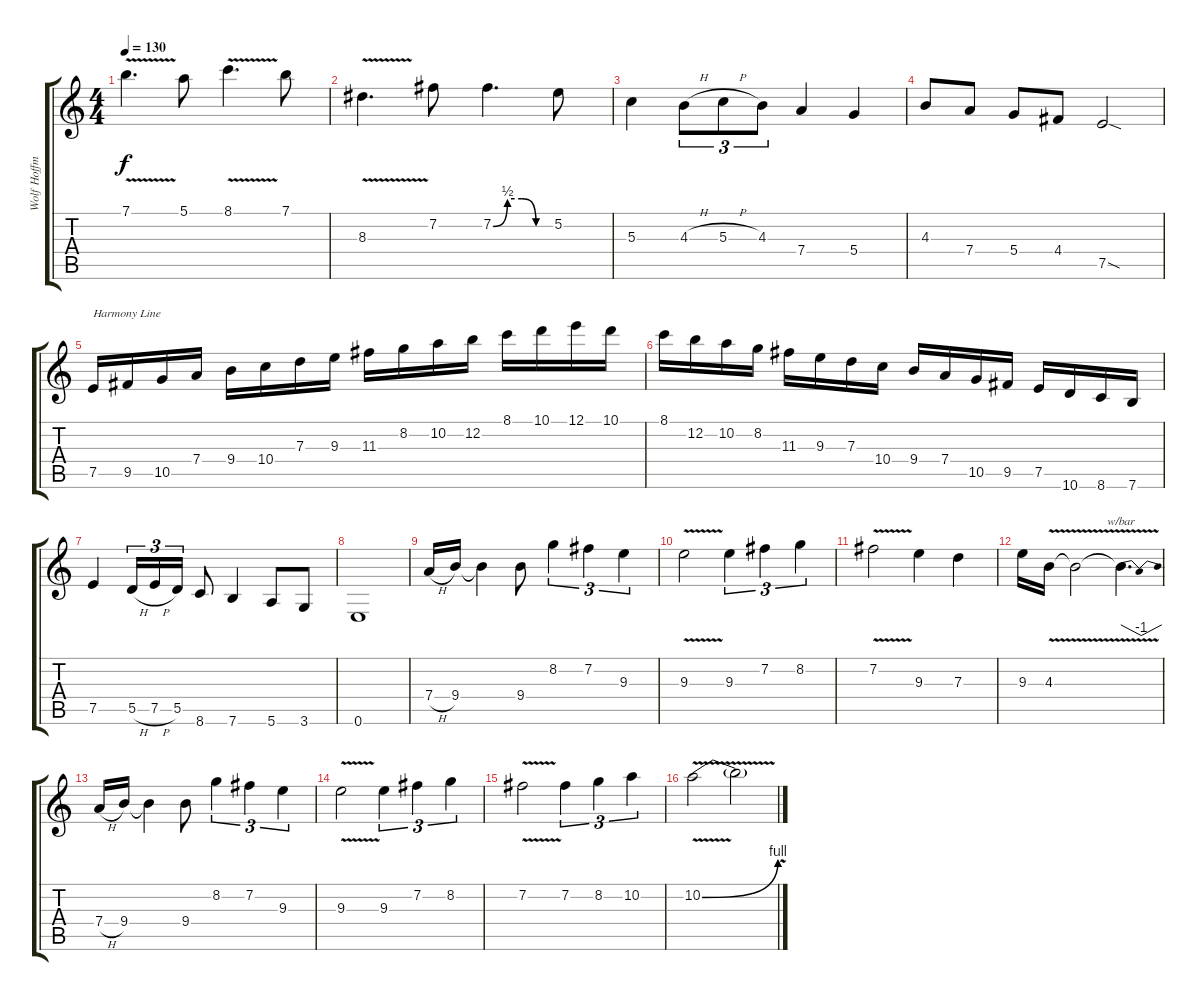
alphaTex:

\track ("Wolf Hoffmann" "Wolf Hoffm") {instrument acousticguitarsteel}
\staff {score tabs}
\tuning (E4 B3 G3 D3 A2 E2) {hide}
\ts (4 4)
\tempo 130
\clef g2
\ks c
7.1{v}.4{d dy f} 5.1.8 8.1{v}.4{d} 7.1.8 |
8.3{v}.4{d} 7.2.8 7.2{be (custom 0 0 15 2 30 2 45 0 60 0)}.4{d} 5.2.8 |
5.3.4 4.3{h}.8{tu (3 2)} 5.3{h}.8{tu (3 2)} 4.3.8{tu (3 2)} 7.4.4 5.4.4 |
4.3.8 7.4.8 5.4.8 4.4.8 7.5{sod}.2 |
7.5.16{txt "Harmony Line"} 9.5.16 10.5.16 7.4.16 9.4.16 10.4.16 7.3.16 9.3.16 11.3.16 8.2.16 10.2.16 12.2.16 8.1.16 10.1.16 12.1.16 10.1.16 |
8.1.16 12.2.16 10.2.16 8.2.16 11.3.16 9.3.16 7.3.16 10.4.16 9.4.16 7.4.16 10.5.16 9.5.16 7.5.16 10.6.16 8.6.16 7.6.16 |
7.5.4 5.5{h}.16{tu (3 2)} 7.5{h}.16{tu (3 2)} 5.5.16{tu (3 2)} 8.6.8 7.6.4 5.6.8 3.6.8 |
0.6.1 |
7.4{h}.16 9.4.16 9.4{t}.4 9.4.8 8.2.4{tu (3 2)} 7.2.4{tu (3 2)} 9.3.4{tu (3 2)} |
9.3{v}.2 9.3.4{tu (3 2)} 7.2.4{tu (3 2)} 8.2.4{tu (3 2)} |
7.2{v}.2 9.3.4 7.3.4 |
9.3.16 4.3{v}.16 4.3{v t}.2 4.3{v t}.4{d tbe (dip default 0 0 30 -4 60 0)} |
7.4{h}.16 9.4.16 9.4{t}.4 9.4.8 8.2.4{tu (3 2)} 7.2.4{tu (3 2)} 9.3.4{tu (3 2)} |
9.3{v}.2 9.3.4{tu (3 2)} 7.2.4{tu (3 2)} 8.2.4{tu (3 2)} |
7.2{v}.2 7.2.4{tu (3 2)} 8.2.4{tu (3 2)} 10.2.4{tu (3 2)} |
10.2{be (bend 0 0 60 4) v}.2 10.2{v t}.2
